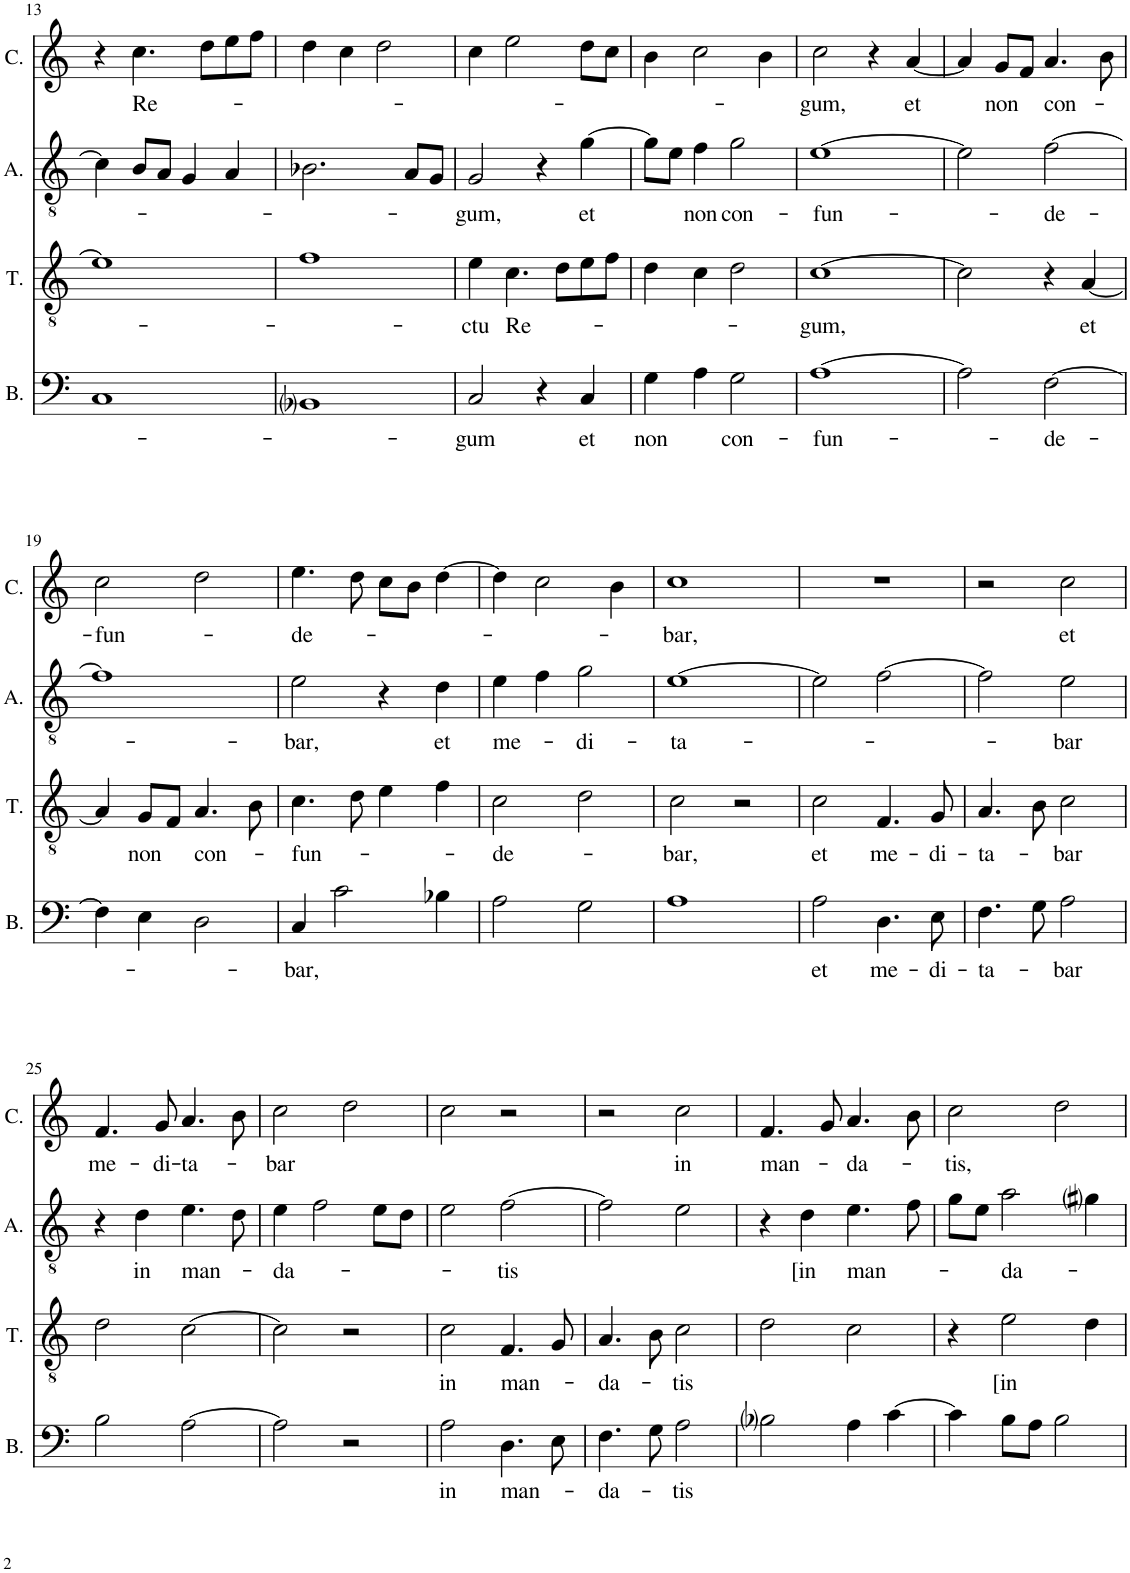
**kern	**text	**kern	**text	**kern	**text	**kern	**text
*part4	*part4	*part3	*part3	*part2	*part2	*part1	*part1
*staff4	*staff4	*staff3	*staff3	*staff2	*staff2	*staff1	*staff1
*I"Bass	*	*I"Tenor	*	*I"Altus	*	*I"Cantus	*
*I'B.	*	*I'T.	*	*I'A.	*	*I'C.	*
!!LO:PB:g=z
*clefF4	*	*clefGv2	*	*clefGv2	*	*clefG2	*
*k[]	*	*k[]	*	*k[]	*	*k[]	*
*M2/2	*	*M2/2	*	*M2/2	*	*M2/2	*
*met(c|)	*	*met(c|)	*	*met(c|)	*	*met(c|)	*
=13	=13	=13	=13	=13	=13	=13	=13
1C	.	1e]	.	4c\]	.	4r	.
!	!	!	!	!	!	!	!LO:LY:b
.	.	.	.	8B/L	.	4.cc\	Re-
.	.	.	.	8A/J	.	.	.
.	.	.	.	4G/	.	.	.
.	.	.	.	.	.	8dd\L	.
.	.	.	.	4A/	.	8ee\	.
.	.	.	.	.	.	8ff\J	.
=14	=14	=14	=14	=14	=14	=14	=14
1BB-i	.	1f	.	2.B-X\	.	4dd\	.
.	.	.	.	.	.	4cc\	.
.	.	.	.	.	.	2dd\	.
.	.	.	.	8A/L	.	.	.
.	.	.	.	8G/J	.	.	.
=15	=15	=15	=15	=15	=15	=15	=15
!	!LO:LY:b	!	!LO:LY:b	!	!LO:LY:b	!	!
2C/	-gum	4e\	-ctu	2G/	-gum,	4cc\	.
!	!	!	!LO:LY:b	!	!	!	!
.	.	4.c\	Re-	.	.	2ee\	.
4r	.	.	.	4r	.	.	.
.	.	8d\L	.	.	.	.	.
!	!LO:LY:b	!	!	!	!LO:LY:b	!	!
4C/	et	8e\	.	[4g\	et	8dd\L	.
.	.	8f\J	.	.	.	8cc\J	.
=16	=16	=16	=16	=16	=16	=16	=16
!	!LO:LY:b	!	!	!	!	!	!
4G\	non	4d\	.	8g\L]	.	4b\	.
.	.	.	.	8e\J	.	.	.
!	!	!	!	!	!LO:LY:b	!	!
4A\	.	4c\	.	4f\	non	2cc\	.
!	!LO:LY:b	!	!	!	!LO:LY:b	!	!
2G\	con-	2d\	.	2g\	con-	.	.
.	.	.	.	.	.	4b\	.
=17	=17	=17	=17	=17	=17	=17	=17
!	!LO:LY:b	!	!LO:LY:b	!	!LO:LY:b	!	!LO:LY:b
[1A	-fun-	[1c	-gum,	[1e	-fun-	2cc\	-gum,
.	.	.	.	.	.	4r	.
!	!	!	!	!	!	!	!LO:LY:b
.	.	.	.	.	.	[4a/	et
=18	=18	=18	=18	=18	=18	=18	=18
2A\]	.	2c\]	.	2e\]	.	4a/]	.
!	!	!	!	!	!	!	!LO:LY:b
.	.	.	.	.	.	8g/L	non
.	.	.	.	.	.	8f/J	.
!	!LO:LY:b	!	!	!	!LO:LY:b	!	!LO:LY:b
[2F\	-de-	4r	.	[2f\	-de-	4.a/	con-
!	!	!	!LO:LY:b	!	!	!	!
.	.	[4A/	et	.	.	.	.
.	.	.	.	.	.	8b\	.
!!LO:LB:g=z
=19	=19	=19	=19	=19	=19	=19	=19
!	!	!	!	!	!	!	!LO:LY:b
4F\]	.	4A/]	.	1f]	.	2cc\	-fun-
!	!	!	!LO:LY:b	!	!	!	!
4E\	.	8G/L	non	.	.	.	.
.	.	8F/J	.	.	.	.	.
!	!	!	!LO:LY:b	!	!	!	!
2D\	.	4.A/	con-	.	.	2dd\	.
.	.	8B\	.	.	.	.	.
=20	=20	=20	=20	=20	=20	=20	=20
!	!LO:LY:b	!	!LO:LY:b	!	!LO:LY:b	!	!LO:LY:b
4C/	-bar,	4.c\	-fun-	2e\	-bar,	4.ee\	-de-
2c\	.	.	.	.	.	.	.
.	.	8d\	.	.	.	8dd\	.
.	.	4e\	.	4r	.	8cc\L	.
.	.	.	.	.	.	8b\J	.
!	!	!	!	!	!LO:LY:b	!	!
4B-X\	.	4f\	.	4d\	et	[4dd\	.
=21	=21	=21	=21	=21	=21	=21	=21
!	!	!	!LO:LY:b	!	!LO:LY:b	!	!
2A\	.	2c\	-de-	4e\	me-	4dd\]	.
.	.	.	.	4f\	.	2cc\	.
!	!	!	!	!	!LO:LY:b	!	!
2G\	.	2d\	.	2g\	-di-	.	.
.	.	.	.	.	.	4b\	.
=22	=22	=22	=22	=22	=22	=22	=22
!	!	!	!LO:LY:b	!	!LO:LY:b	!	!LO:LY:b
1A	.	2c\	-bar,	[1e	-ta-	1cc	-bar,
.	.	2r	.	.	.	.	.
=23	=23	=23	=23	=23	=23	=23	=23
!	!LO:LY:b	!	!LO:LY:b	!	!	!	!
2A\	et	2c\	et	2e\]	.	1r	.
!	!LO:LY:b	!	!LO:LY:b	!	!	!	!
4.D\	me-	4.F/	me-	[2f\	.	.	.
!	!LO:LY:b	!	!LO:LY:b	!	!	!	!
8E\	-di-	8G/	-di-	.	.	.	.
=24	=24	=24	=24	=24	=24	=24	=24
!	!LO:LY:b	!	!LO:LY:b	!	!	!	!
4.F\	-ta-	4.A/	-ta-	2f\]	.	2r	.
8G\	.	8B\	.	.	.	.	.
!	!LO:LY:b	!	!LO:LY:b	!	!LO:LY:b	!	!LO:LY:b
2A\	-bar	2c\	-bar	2e\	-bar	2cc\	et
!!LO:LB:g=z
=25	=25	=25	=25	=25	=25	=25	=25
!	!	!	!	!	!	!	!LO:LY:b
2B\	.	2d\	.	4r	.	4.f/	me-
!	!	!	!	!	!LO:LY:b	!	!
.	.	.	.	4d\	in	.	.
!	!	!	!	!	!	!	!LO:LY:b
.	.	.	.	.	.	8g/	-di-
!	!	!	!	!	!LO:LY:b	!	!LO:LY:b
[2A\	.	[2c\	.	4.e\	man-	4.a/	-ta-
.	.	.	.	8d\	.	8b\	.
=26	=26	=26	=26	=26	=26	=26	=26
!	!	!	!	!	!LO:LY:b	!	!LO:LY:b
2A\]	.	2c\]	.	4e\	-da-	2cc\	-bar
.	.	.	.	2f\	.	.	.
2r	.	2r	.	.	.	2dd\	.
.	.	.	.	8e\L	.	.	.
.	.	.	.	8d\J	.	.	.
=27	=27	=27	=27	=27	=27	=27	=27
!	!LO:LY:b	!	!LO:LY:b	!	!	!	!
2A\	in	2c\	in	2e\	.	2cc\	.
!	!LO:LY:b	!	!LO:LY:b	!	!LO:LY:b	!	!
4.D\	man-	4.F/	man-	[2f\	-tis	2r	.
8E\	.	8G/	.	.	.	.	.
=28	=28	=28	=28	=28	=28	=28	=28
!	!LO:LY:b	!	!LO:LY:b	!	!	!	!
4.F\	-da-	4.A/	-da-	2f\]	.	2r	.
8G\	.	8B\	.	.	.	.	.
!	!LO:LY:b	!	!LO:LY:b	!	!	!	!LO:LY:b
2A\	-tis	2c\	-tis	2e\	.	2cc\	in
=29	=29	=29	=29	=29	=29	=29	=29
!	!	!	!	!	!	!	!LO:LY:b
2B-i\	.	2d\	.	4r	.	4.f/	man-
!	!	!	!	!	!LO:LY:b	!	!
.	.	.	.	4d\	[in	.	.
.	.	.	.	.	.	8g/	.
!	!	!	!	!	!LO:LY:b	!	!LO:LY:b
4A\	.	2c\	.	4.e\	man-	4.a/	-da-
[4c\	.	.	.	.	.	.	.
.	.	.	.	8f\	.	8b\	.
=30	=30	=30	=30	=30	=30	=30	=30
!	!	!	!	!	!	!	!LO:LY:b
4c\]	.	4r	.	8g\L	.	2cc\	-tis,
.	.	.	.	8e\J	.	.	.
!	!	!	!LO:LY:b	!	!LO:LY:b	!	!
8B\L	.	2e\	[in	2a\	-da-	.	.
8A\J	.	.	.	.	.	.	.
2B\	.	.	.	.	.	2dd\	.
.	.	4d\	.	4g#i\	.	.	.
=	=	=	=	=	=	=	=
*-	*-	*-	*-	*-	*-	*-	*-
